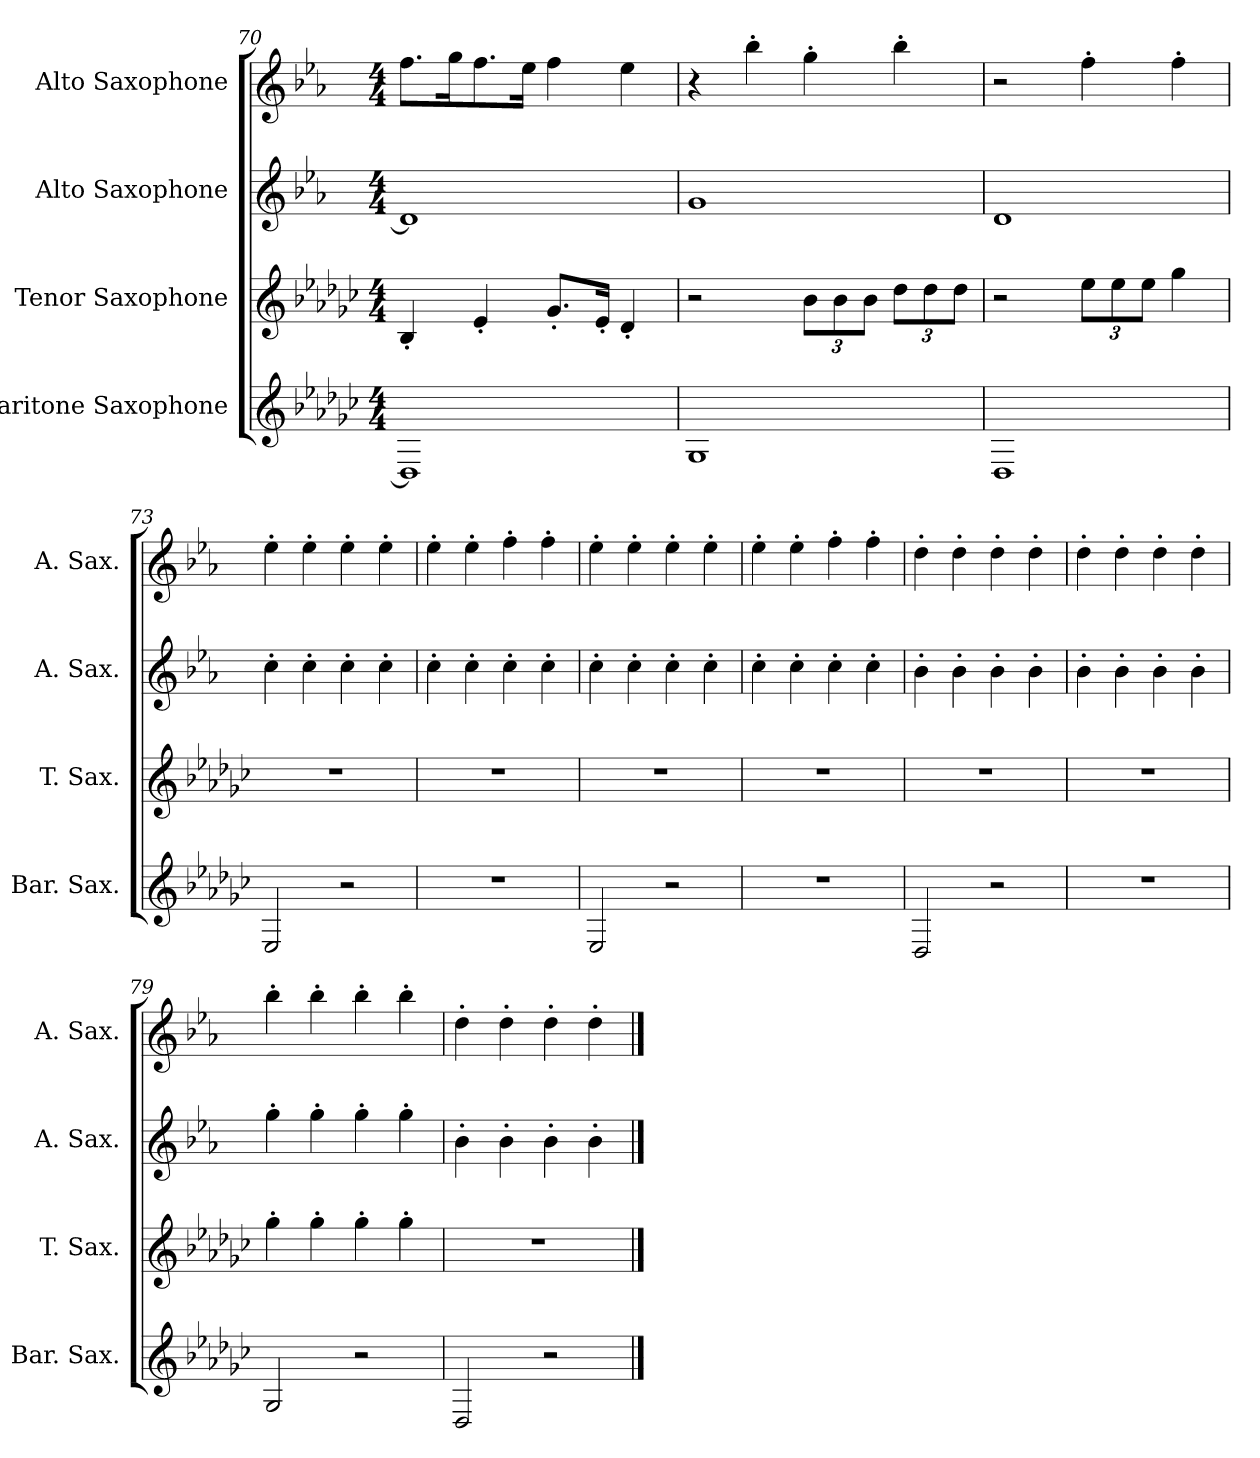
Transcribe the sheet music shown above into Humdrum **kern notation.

**kern	**kern	**kern	**kern
*part4	*part3	*part2	*part1
*staff4	*staff3	*staff2	*staff1
*I"Baritone Saxophone	*I"Tenor Saxophone	*I"Alto Saxophone	*I"Alto Saxophone
*I'Bar. Sax.	*I'T. Sax.	*I'A. Sax.	*I'A. Sax.
*clefG2	*clefG2	*clefG2	*clefG2
*ITrd12c21	*ITrd8c14	*ITrd5c9	*ITrd5c9
*k[b-e-a-d-g-c-]	*k[b-e-a-d-g-c-]	*k[b-e-a-d-g-c-]	*k[b-e-a-d-g-c-]
*G-:	*G-:	*G-:	*G-:
*M4/4	*M4/4	*M4/4	*M4/4
=70	=70	=70	=70
1DD-]	4BB-'/	1F]	8.a-\L
.	.	.	16b-\K
.	4E-'/	.	8.a-\
.	.	.	16g-\Jk
.	8.G-'/L	.	4a-\
.	16E-'/Jk	.	.
.	4D-'/	.	4g-\
=71	=71	=71	=71
1GG-	2r	1B-	4r
.	.	.	4dd-'\
*	*Xbrackettup	*	*
.	12B-\L	.	4b-'\
.	12B-\	.	.
.	12B-\J	.	.
.	12d-\L	.	4dd-'\
.	12d-\	.	.
.	12d-\J	.	.
=72	=72	=72	=72
1DD-	2r	1F	2r
.	12e-\L	.	4a-'\
.	12e-\	.	.
.	12e-\J	.	.
.	4g-\	.	4a-'\
!!LO:LB:g=z
=73	=73	=73	=73
2EE-/	1r	4e-'\	4g-'\
.	.	4e-'\	4g-'\
2r	.	4e-'\	4g-'\
.	.	4e-'\	4g-'\
=74	=74	=74	=74
1r	1r	4e-'\	4g-'\
.	.	4e-'\	4g-'\
.	.	4e-'\	4a-'\
.	.	4e-'\	4a-'\
=75	=75	=75	=75
2EE-/	1r	4e-'\	4g-'\
.	.	4e-'\	4g-'\
2r	.	4e-'\	4g-'\
.	.	4e-'\	4g-'\
=76	=76	=76	=76
1r	1r	4e-'\	4g-'\
.	.	4e-'\	4g-'\
.	.	4e-'\	4a-'\
.	.	4e-'\	4a-'\
=77	=77	=77	=77
2DD-/	1r	4d-'\	4f'\
.	.	4d-'\	4f'\
2r	.	4d-'\	4f'\
.	.	4d-'\	4f'\
=78	=78	=78	=78
1r	1r	4d-'\	4f'\
.	.	4d-'\	4f'\
.	.	4d-'\	4f'\
.	.	4d-'\	4f'\
=79	=79	=79	=79
2GG-/	4g-'\	4b-'\	4dd-'\
.	4g-'\	4b-'\	4dd-'\
2r	4g-'\	4b-'\	4dd-'\
.	4g-'\	4b-'\	4dd-'\
=80	=80	=80	=80
2DD-/	1r	4d-'\	4f'\
.	.	4d-'\	4f'\
2r	.	4d-'\	4f'\
.	.	4d-'\	4f'\
==	==	==	==
*-	*-	*-	*-
